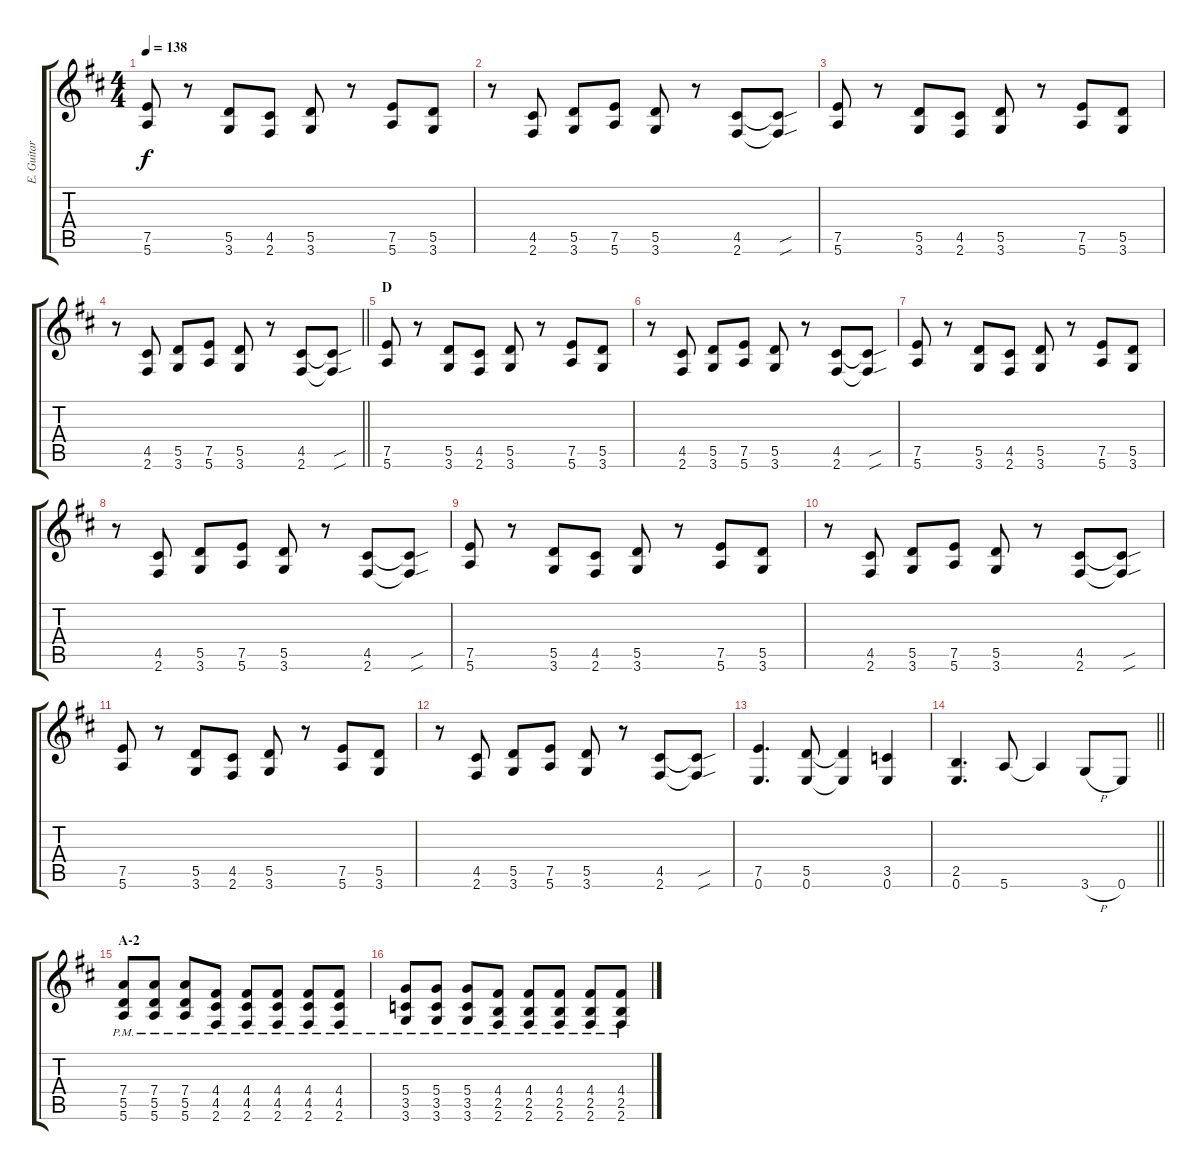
\track ("E. Guitar I" "E. Guitar ") {instrument overdrivenguitar}
\staff {score tabs}
\tuning (E4 B3 G3 D3 A2 E2) {hide}
\ts (4 4)
\tempo 138
\clef g2
\ks d
(7.5 5.6).8{dy f} r.8 (5.5 3.6).8 (4.5 2.6).8 (5.5 3.6).8 r.8 (7.5 5.6).8 (5.5 3.6).8 |
r.8 (4.5 2.6).8 (5.5 3.6).8 (7.5 5.6).8 (5.5 3.6).8 r.8 (4.5 2.6).8 (4.5{sou t} 2.6{sou t}).8 |
(7.5 5.6).8 r.8 (5.5 3.6).8 (4.5 2.6).8 (5.5 3.6).8 r.8 (7.5 5.6).8 (5.5 3.6).8 |
\barLineRight lightlight
r.8 (4.5 2.6).8 (5.5 3.6).8 (7.5 5.6).8 (5.5 3.6).8 r.8 (4.5 2.6).8 (4.5{sou t} 2.6{sou t}).8 |
\section ("" "D")
(7.5 5.6).8 r.8 (5.5 3.6).8 (4.5 2.6).8 (5.5 3.6).8 r.8 (7.5 5.6).8 (5.5 3.6).8 |
r.8 (4.5 2.6).8 (5.5 3.6).8 (7.5 5.6).8 (5.5 3.6).8 r.8 (4.5 2.6).8 (4.5{sou t} 2.6{sou t}).8 |
(7.5 5.6).8 r.8 (5.5 3.6).8 (4.5 2.6).8 (5.5 3.6).8 r.8 (7.5 5.6).8 (5.5 3.6).8 |
r.8 (4.5 2.6).8 (5.5 3.6).8 (7.5 5.6).8 (5.5 3.6).8 r.8 (4.5 2.6).8 (4.5{sou t} 2.6{sou t}).8 |
(7.5 5.6).8 r.8 (5.5 3.6).8 (4.5 2.6).8 (5.5 3.6).8 r.8 (7.5 5.6).8 (5.5 3.6).8 |
r.8 (4.5 2.6).8 (5.5 3.6).8 (7.5 5.6).8 (5.5 3.6).8 r.8 (4.5 2.6).8 (4.5{sou t} 2.6{sou t}).8 |
(7.5 5.6).8 r.8 (5.5 3.6).8 (4.5 2.6).8 (5.5 3.6).8 r.8 (7.5 5.6).8 (5.5 3.6).8 |
r.8 (4.5 2.6).8 (5.5 3.6).8 (7.5 5.6).8 (5.5 3.6).8 r.8 (4.5 2.6).8 (4.5{sou t} 2.6{sou t}).8 |
(7.5 0.6).4{d} (5.5 0.6).8 (5.5{t} 0.6{t}).4 (3.5 0.6).4 |
\barLineRight lightlight
(2.5 0.6).4{d} 5.6.8 5.6{t}.4 3.6{h}.8 0.6.8 |
\section ("" "A-2")
(7.4{pm} 5.5{pm} 5.6{pm}).8 (7.4{pm} 5.5{pm} 5.6{pm}).8 (7.4{pm} 5.5{pm} 5.6{pm}).8 (4.4{pm} 4.5{pm} 2.6{pm}).8 (4.4{pm} 4.5{pm} 2.6{pm}).8 (4.4{pm} 4.5{pm} 2.6{pm}).8 (4.4{pm} 4.5{pm} 2.6{pm}).8 (4.4{pm} 4.5{pm} 2.6{pm}).8 |
(5.4{pm} 3.5{pm} 3.6{pm}).8 (5.4{pm} 3.5{pm} 3.6{pm}).8 (5.4{pm} 3.5{pm} 3.6{pm}).8 (4.4{pm} 2.5{pm} 2.6{pm}).8 (4.4{pm} 2.5{pm} 2.6{pm}).8 (4.4{pm} 2.5{pm} 2.6{pm}).8 (4.4{pm} 2.5{pm} 2.6{pm}).8 (4.4{pm} 2.5{pm} 2.6{pm}).8
